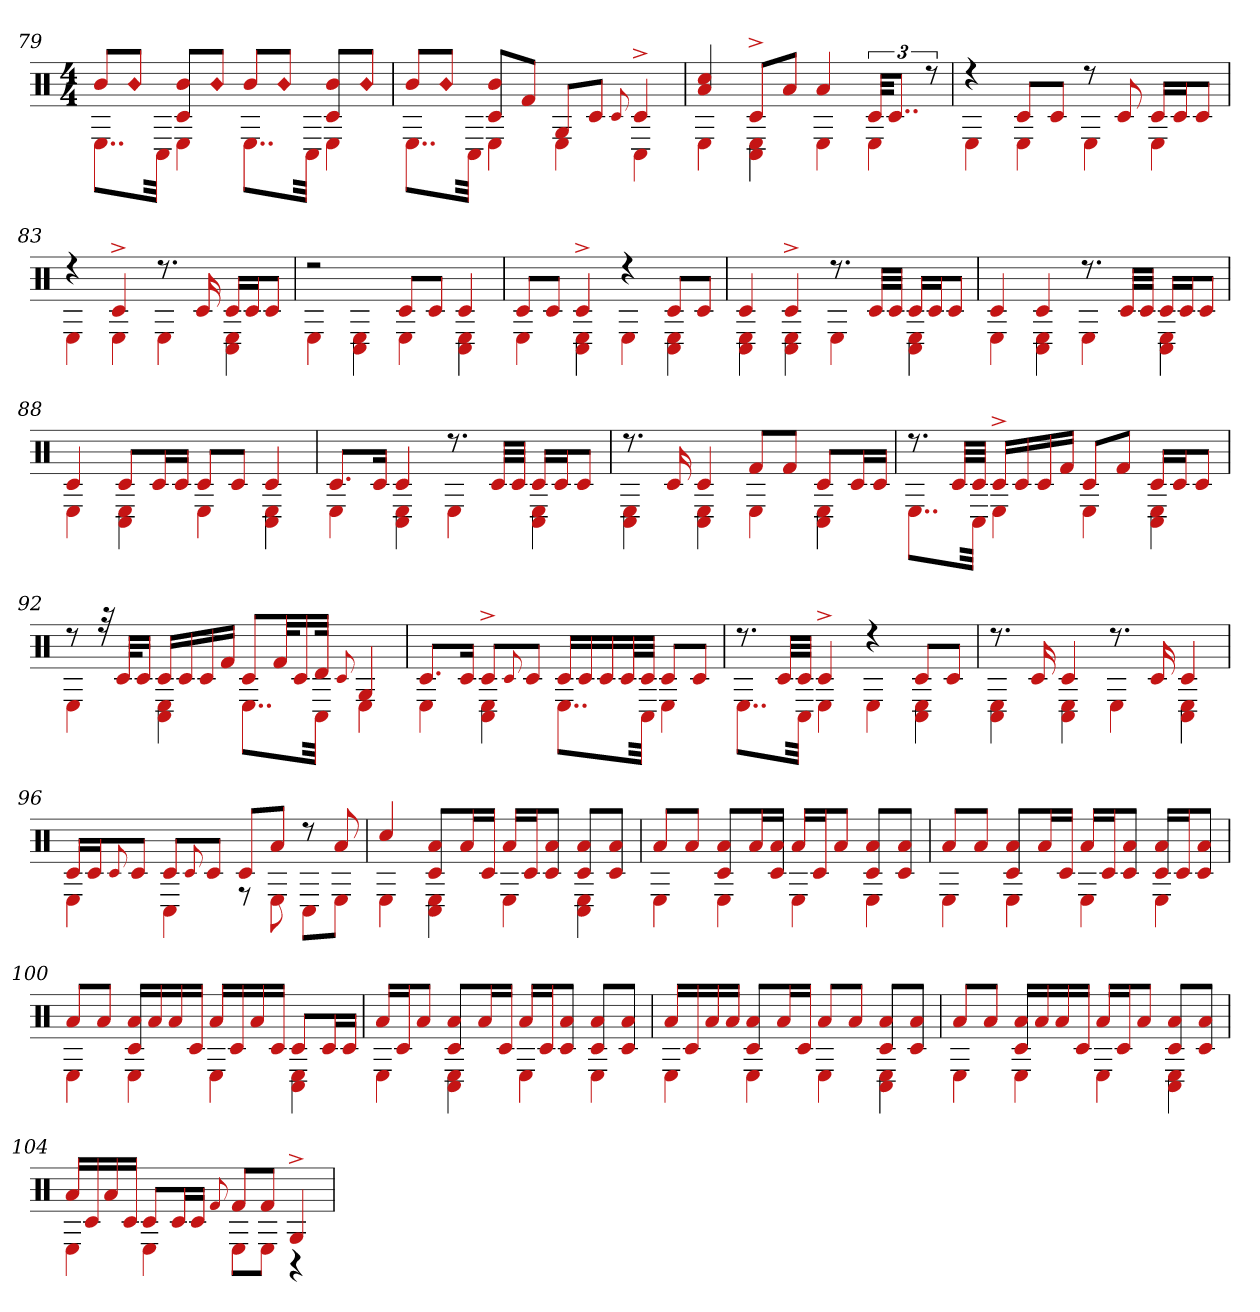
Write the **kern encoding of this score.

**kern
*part1
*staff1
*clefX
*k[]
*M4/4
=79
*^
8bL	8..EL
!LO:N:head=diamond	!
8bJ	.
.	32C#Jkk
8c# 8bL	4E
!LO:N:head=diamond	!
8bJ	.
8bL	8..EL
!LO:N:head=diamond	!
8bJ	.
.	32C#Jkk
8c# 8bL	4E
!LO:N:head=diamond	!
8bJ	.
=80	=80
8bL	8..EL
!LO:N:head=diamond	!
8bJ	.
.	32C#Jkk
8b 8c#L	4E
8f#J	.
8GL	4E
8c#J	.
8qqc#	.
4c#^	4C#
=81	=81
4a 4cc#	4E
8c#^L	4C# 4E
8aJ	.
4a	4E
48c#KKL	4E
12..c#J	.
12r	.
=82	=82
4r	4E
8c#L	4E
8c#J	.
8r	4E
8c#	.
16c#LL	4E
16c#J	.
8c#J	.
=83	=83
4r	4E
4c#^	4E
8.r	4E
16c#	.
16c#LL	4E 4C#
16c#J	.
8c#J	.
=84	=84
2r	4E
.	4C# 4E
8c#L	4E
8c#J	.
4c#	4C# 4E
=85	=85
8c#L	4E
8c#J	.
4c#^	4C# 4E
4r	4E
8c#L	4C# 4E
8c#J	.
=86	=86
4c#	4C# 4E
4c#^	4C# 4E
8.r	4E
32c#LLL	.
32c#JJJ	.
16c#LL	4C# 4E
16c#J	.
8c#J	.
=87	=87
4c#	4E
4c#	4C# 4E
8.r	4E
32c#LLL	.
32c#JJJ	.
16c#LL	4C# 4E
16c#J	.
8c#J	.
=88	=88
4c#	4E
8c#L	4C# 4E
16c#L	.
16c#JJ	.
8c#L	4E
8c#J	.
4c#	4C# 4E
=89	=89
8.c#L	4E
16c#Jk	.
4c#	4C# 4E
8.r	4E
32c#LLL	.
32c#JJJ	.
16c#LL	4C# 4E
16c#J	.
8c#J	.
=90	=90
8.r	4C# 4E
16c#	.
4c#	4C# 4E
8f#L	4E
8f#J	.
8c#L	4C# 4E
16c#L	.
16c#JJ	.
=91	=91
8.r	8..EL
32c#LLL	.
32c#JJJ	32C#Jkk
16c#^LL	4E
16c#	.
16c#	.
16f#JJ	.
8c#L	4E
8f#J	.
16c#LL	4C# 4E
16c#J	.
8c#J	.
=92	=92
8r	4E
32r	.
32c#KLL	.
16c#JJ	.
16c#LL	4C# 4E
16c#	.
16c#	.
16f#JJ	.
8c#L	8..EL
32f#kL	.
16c#	.
32dJJk	32C#Jkk
8qqc#	.
4G	4E
=93	=93
8.c#L	4E
16c#Jk	.
8c#^L	4C# 4E
8qqc#	.
8c#J	.
16c#LL	8..EL
16c#	.
16c#	.
32c#L	.
32c#JJJ	32C#Jkk
8c#L	4E
8c#J	.
=94	=94
8.r	8..EL
32c#LLL	.
32c#JJJ	32C#Jkk
4c#^	4E
4r	4E
8c#L	4C# 4E
8c#J	.
=95	=95
8.r	4C# 4E
16c#	.
4c#	4C# 4E
8.r	4E
16c#	.
4c#	4C# 4E
=96	=96
16c#LL	4E
16c#J	.
8qqc#	.
8c#J	.
8c#L	4C#
8qqc#	.
8c#J	.
8c#L	8r
8aJ	8E
8r	8C#L
8a	8EJ
=97	=97
4cc#	4E
8c# 8aL	4C# 4E
16aL	.
16c#JJ	.
16aLL	4E
16c#J	.
8a 8c#J	.
8a 8c#L	4C# 4E
8a 8c#J	.
=98	=98
8aL	4E
8aJ	.
8a 8c#L	4E
16aL	.
16a 16c#JJ	.
16aLL	4E
16c#J	.
8aJ	.
8a 8c#L	4E
8a 8c#J	.
=99	=99
8aL	4E
8aJ	.
8c# 8aL	4E
16aL	.
16c#JJ	.
16aLL	4E
16c#J	.
8a 8c#J	.
16c# 16aLL	4E
16c#J	.
8a 8c#J	.
=100	=100
8aL	4E
8aJ	.
16a 16c#LL	4E
16a	.
16a	.
16c#JJ	.
16aLL	4E
16c#	.
16a	.
16c#JJ	.
8c#L	4C# 4E
16c#L	.
16c#JJ	.
=101	=101
16aLL	4E
16c#J	.
8aJ	.
8a 8c#L	4C# 4E
16aL	.
16c#JJ	.
16aLL	4E
16c#J	.
8a 8c#J	.
8a 8c#L	4E
8a 8c#J	.
=102	=102
16aLL	4E
16c#	.
16a	.
16aJJ	.
8a 8c#L	4E
16aL	.
16c#JJ	.
8aL	4E
8aJ	.
8a 8c#L	4C# 4E
8a 8c#J	.
=103	=103
8aL	4E
8aJ	.
16c# 16aLL	4E
16a	.
16a	.
16c#JJ	.
16aLL	4E
16c#J	.
8aJ	.
8a 8c#L	4C# 4E
8a 8c#J	.
=104	=104
16aLL	4E
16c#	.
16a	.
16c#JJ	.
8c#L	4E
16c#L	.
16c#JJ	.
8qqf#	.
8f#L	8EL
8f#J	8EJ
4G^	4r
*v	*v
=
*-
